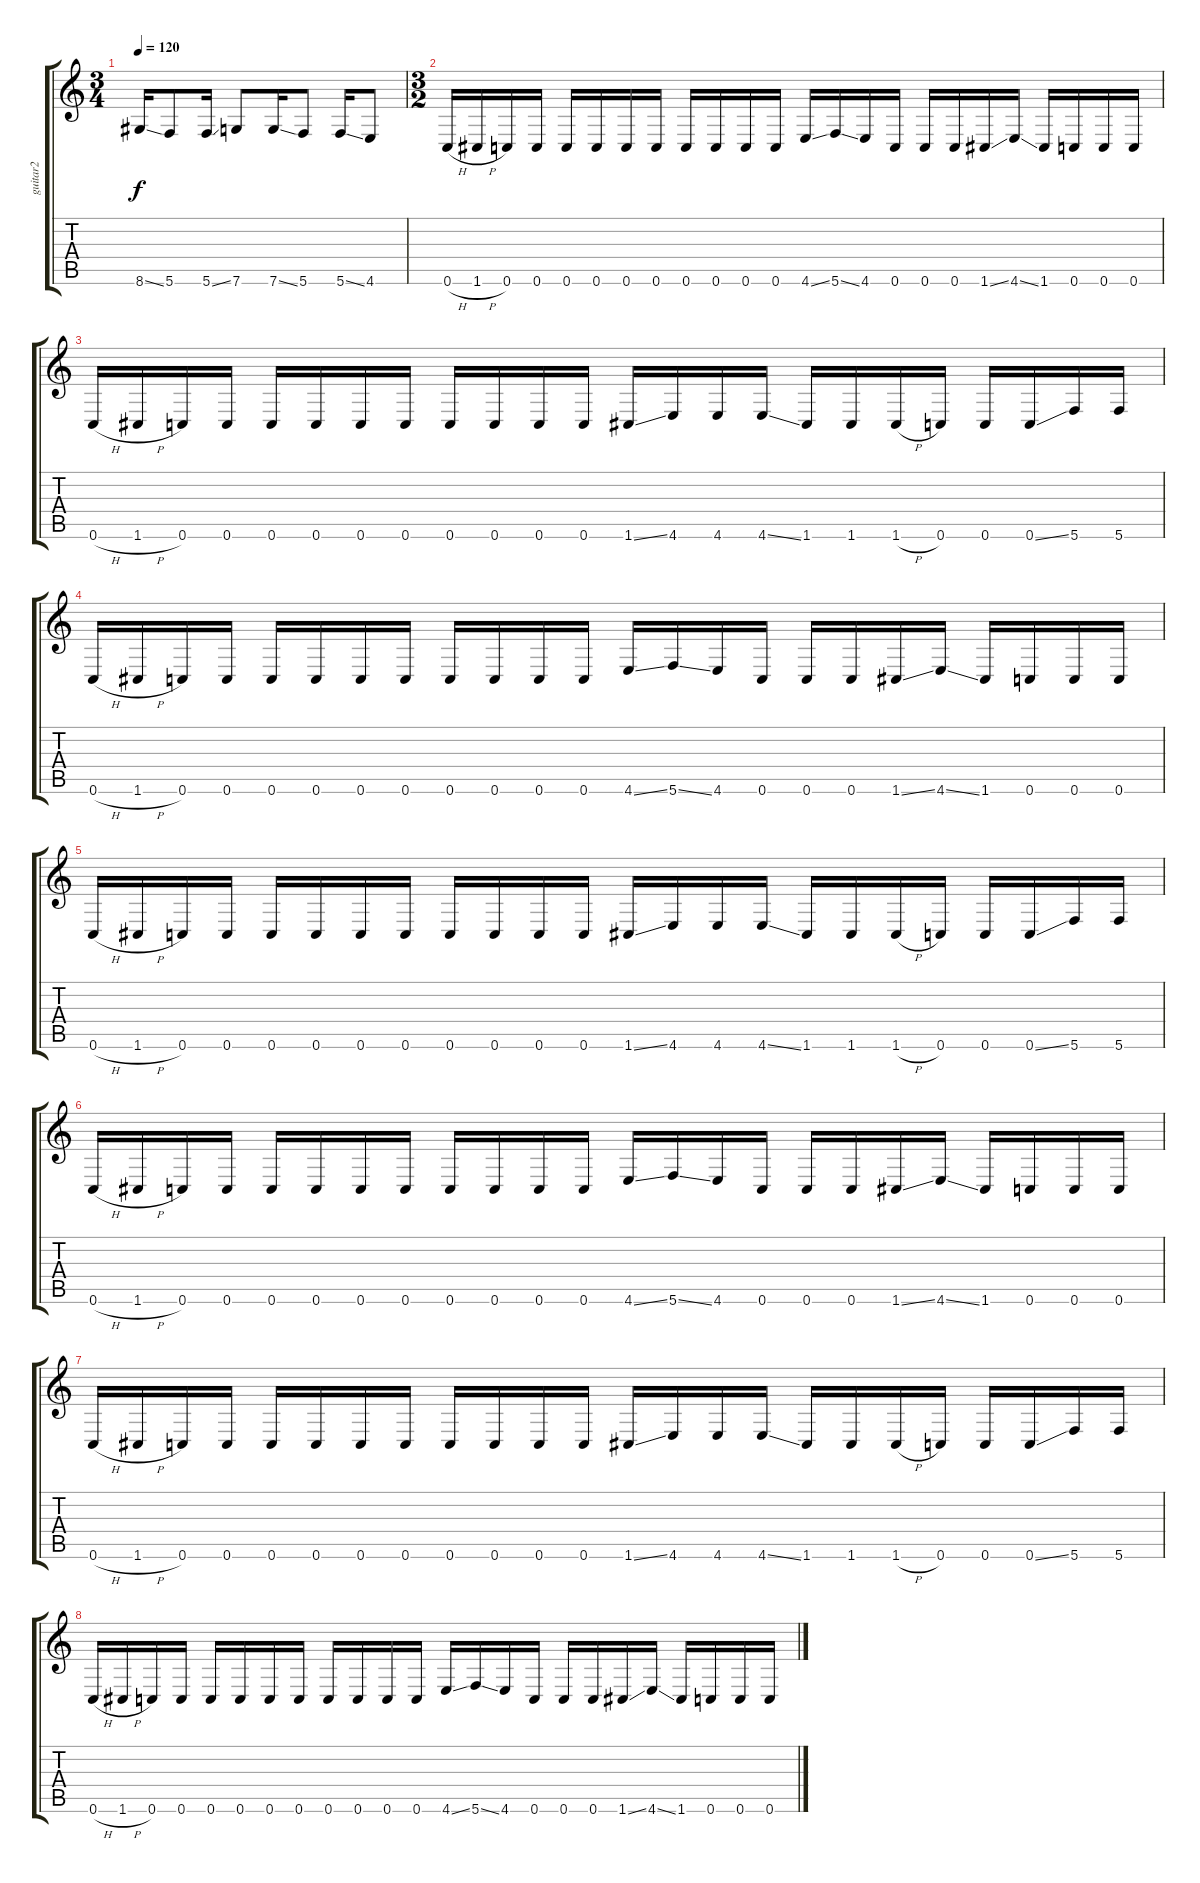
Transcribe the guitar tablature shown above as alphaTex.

\track ("guitar2" "guitar2") {instrument overdrivenguitar}
\staff {score tabs}
\tuning (C4 G3 Eb3 Bb2 F2 C2) {hide}
\ts (3 4)
\tempo 120
\clef g2
\ks c
8.6{ss}.16{dy f} 5.6.8 5.6{ss}.16 7.6.8 7.6{ss}.16 5.6.8 5.6{ss}.16 4.6.8 |
\ts (3 2)
0.6{h}.16 1.6{h}.16 0.6.16 0.6.16 0.6.16 0.6.16 0.6.16 0.6.16 0.6.16 0.6.16 0.6.16 0.6.16 4.6{ss}.16 5.6{ss}.16 4.6.16 0.6.16 0.6.16 0.6.16 1.6{ss}.16 4.6{ss}.16 1.6.16 0.6.16 0.6.16 0.6.16 |
0.6{h}.16 1.6{h}.16 0.6.16 0.6.16 0.6.16 0.6.16 0.6.16 0.6.16 0.6.16 0.6.16 0.6.16 0.6.16 1.6{ss}.16 4.6.16 4.6.16 4.6{ss}.16 1.6.16 1.6.16 1.6{h}.16 0.6.16 0.6.16 0.6{ss}.16 5.6.16 5.6.16 |
0.6{h}.16 1.6{h}.16 0.6.16 0.6.16 0.6.16 0.6.16 0.6.16 0.6.16 0.6.16 0.6.16 0.6.16 0.6.16 4.6{ss}.16 5.6{ss}.16 4.6.16 0.6.16 0.6.16 0.6.16 1.6{ss}.16 4.6{ss}.16 1.6.16 0.6.16 0.6.16 0.6.16 |
0.6{h}.16 1.6{h}.16 0.6.16 0.6.16 0.6.16 0.6.16 0.6.16 0.6.16 0.6.16 0.6.16 0.6.16 0.6.16 1.6{ss}.16 4.6.16 4.6.16 4.6{ss}.16 1.6.16 1.6.16 1.6{h}.16 0.6.16 0.6.16 0.6{ss}.16 5.6.16 5.6.16 |
0.6{h}.16 1.6{h}.16 0.6.16 0.6.16 0.6.16 0.6.16 0.6.16 0.6.16 0.6.16 0.6.16 0.6.16 0.6.16 4.6{ss}.16 5.6{ss}.16 4.6.16 0.6.16 0.6.16 0.6.16 1.6{ss}.16 4.6{ss}.16 1.6.16 0.6.16 0.6.16 0.6.16 |
0.6{h}.16 1.6{h}.16 0.6.16 0.6.16 0.6.16 0.6.16 0.6.16 0.6.16 0.6.16 0.6.16 0.6.16 0.6.16 1.6{ss}.16 4.6.16 4.6.16 4.6{ss}.16 1.6.16 1.6.16 1.6{h}.16 0.6.16 0.6.16 0.6{ss}.16 5.6.16 5.6.16 |
0.6{h}.16 1.6{h}.16 0.6.16 0.6.16 0.6.16 0.6.16 0.6.16 0.6.16 0.6.16 0.6.16 0.6.16 0.6.16 4.6{ss}.16 5.6{ss}.16 4.6.16 0.6.16 0.6.16 0.6.16 1.6{ss}.16 4.6{ss}.16 1.6.16 0.6.16 0.6.16 0.6.16
